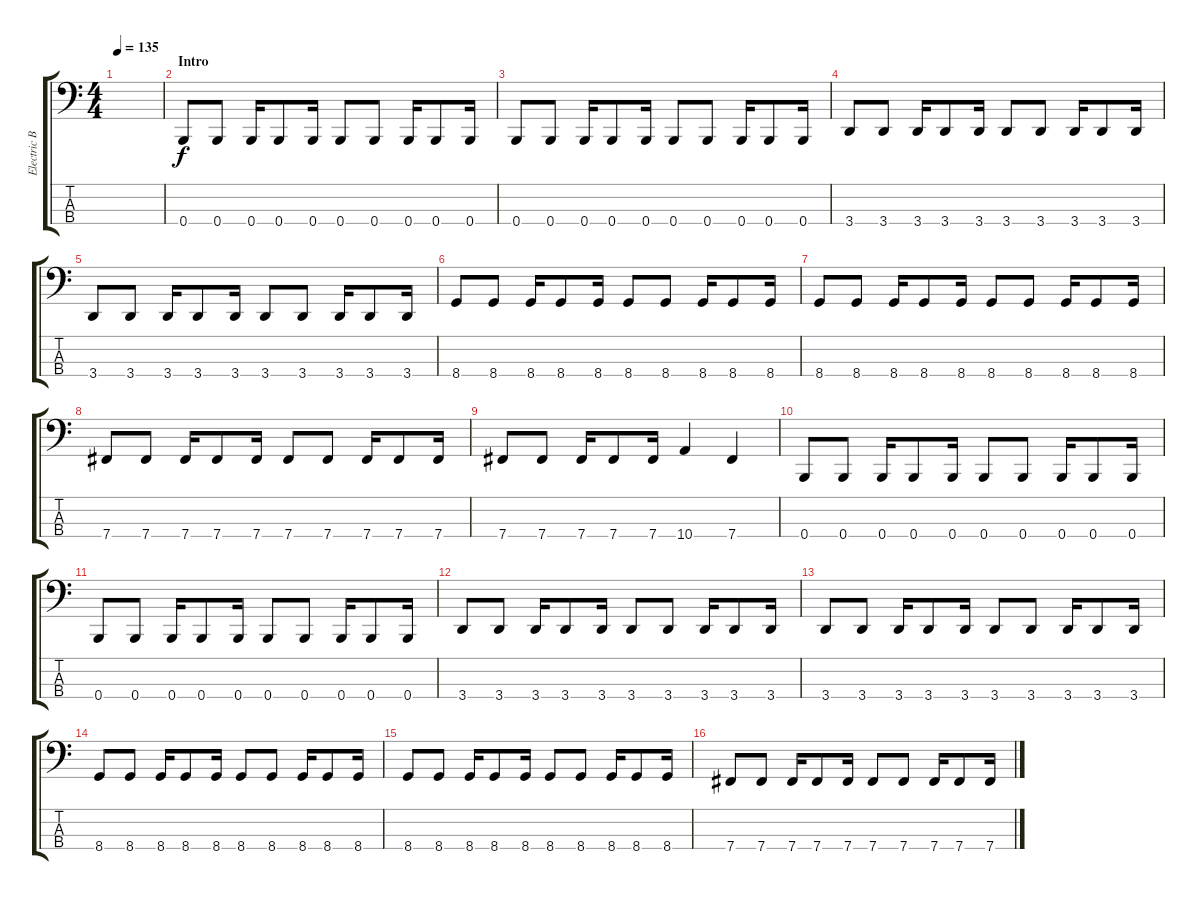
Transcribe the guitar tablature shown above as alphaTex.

\track ("Electric Bass" "Electric B") {instrument electricbassfinger}
\staff {score tabs}
\tuning (E2 B1 Gb1 B0) {hide}
\ts (4 4)
\tempo 135
\clef f4
\ks c
|
\section ("" "Intro")
0.4.8 0.4.8 0.4.16 0.4.8 0.4.16 0.4.8 0.4.8 0.4.16 0.4.8 0.4.16 |
0.4.8 0.4.8 0.4.16 0.4.8 0.4.16 0.4.8 0.4.8 0.4.16 0.4.8 0.4.16 |
3.4.8 3.4.8 3.4.16 3.4.8 3.4.16 3.4.8 3.4.8 3.4.16 3.4.8 3.4.16 |
3.4.8 3.4.8 3.4.16 3.4.8 3.4.16 3.4.8 3.4.8 3.4.16 3.4.8 3.4.16 |
8.4.8 8.4.8 8.4.16 8.4.8 8.4.16 8.4.8 8.4.8 8.4.16 8.4.8 8.4.16 |
8.4.8 8.4.8 8.4.16 8.4.8 8.4.16 8.4.8 8.4.8 8.4.16 8.4.8 8.4.16 |
7.4.8 7.4.8 7.4.16 7.4.8 7.4.16 7.4.8 7.4.8 7.4.16 7.4.8 7.4.16 |
7.4.8 7.4.8 7.4.16 7.4.8 7.4.16 10.4.4 7.4.4 |
0.4.8 0.4.8 0.4.16 0.4.8 0.4.16 0.4.8 0.4.8 0.4.16 0.4.8 0.4.16 |
0.4.8 0.4.8 0.4.16 0.4.8 0.4.16 0.4.8 0.4.8 0.4.16 0.4.8 0.4.16 |
3.4.8 3.4.8 3.4.16 3.4.8 3.4.16 3.4.8 3.4.8 3.4.16 3.4.8 3.4.16 |
3.4.8 3.4.8 3.4.16 3.4.8 3.4.16 3.4.8 3.4.8 3.4.16 3.4.8 3.4.16 |
8.4.8 8.4.8 8.4.16 8.4.8 8.4.16 8.4.8 8.4.8 8.4.16 8.4.8 8.4.16 |
8.4.8 8.4.8 8.4.16 8.4.8 8.4.16 8.4.8 8.4.8 8.4.16 8.4.8 8.4.16 |
7.4.8 7.4.8 7.4.16 7.4.8 7.4.16 7.4.8 7.4.8 7.4.16 7.4.8 7.4.16
